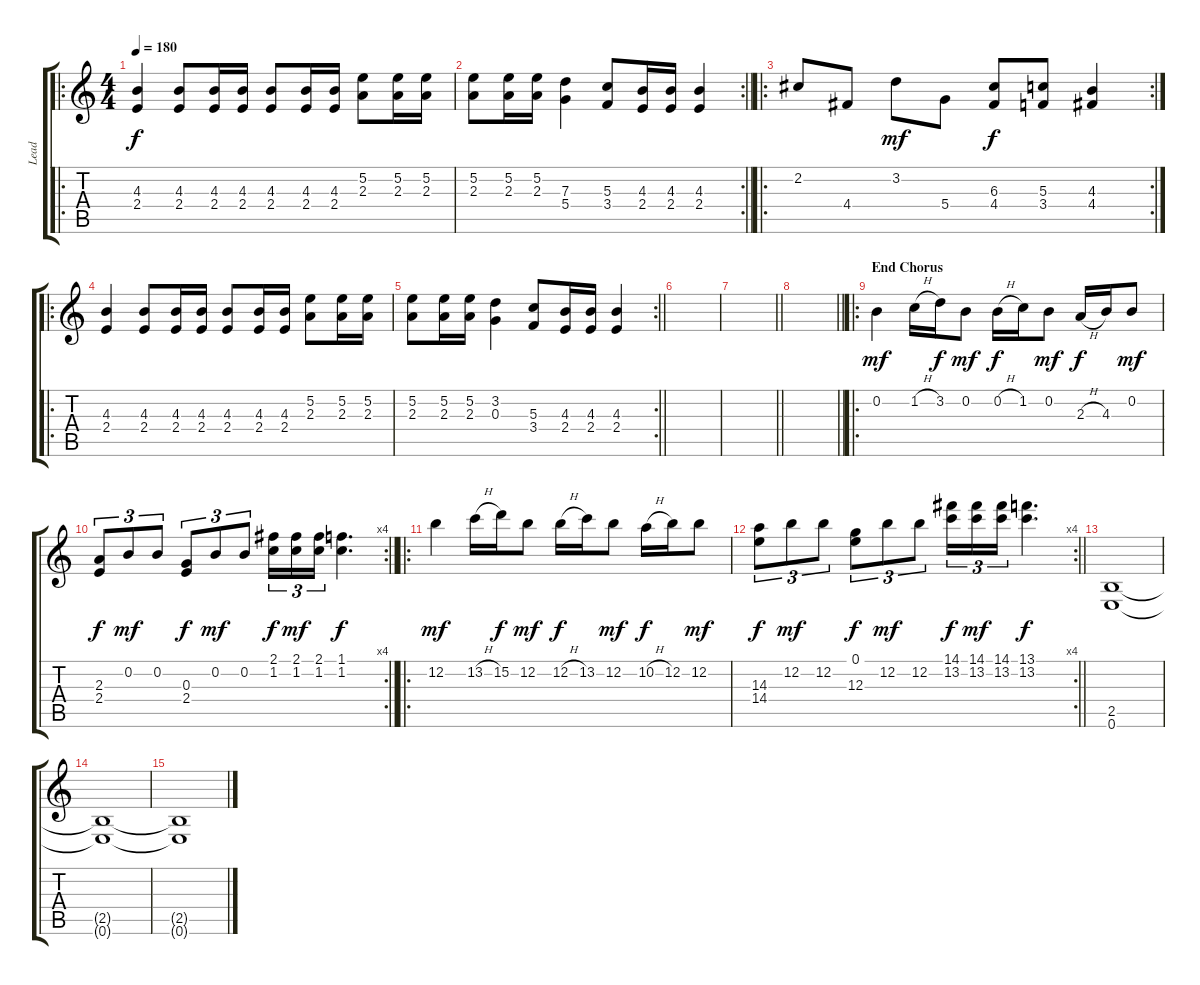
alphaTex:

\track ("Lead" "Lead") {instrument distortionguitar}
\staff {score tabs}
\tuning (E4 B3 G3 D3 A2 E2) {hide}
\ro
\ts (4 4)
\tempo 180
\clef g2
\ks c
(4.3 2.4).4{dy f} (4.3 2.4).8 (4.3 2.4).16 (4.3 2.4).16 (4.3 2.4).8 (4.3 2.4).16 (4.3 2.4).16 (5.2 2.3).8 (5.2 2.3).16 (5.2 2.3).16 |
\rc 2
\barLineRight lightlight
(5.2 2.3).8 (5.2 2.3).16 (5.2 2.3).16 (7.3 5.4).4 (5.3 3.4).8 (4.3 2.4).16 (4.3 2.4).16 (4.3 2.4).4 |
\ro
\rc 2
2.2.8 4.4.8 3.2.8{dy mf} 5.4.8 (6.3 4.4).8{dy f} (5.3 3.4).8 (4.3 4.4).4 |
\ro
(4.3 2.4).4 (4.3 2.4).8 (4.3 2.4).16 (4.3 2.4).16 (4.3 2.4).8 (4.3 2.4).16 (4.3 2.4).16 (5.2 2.3).8 (5.2 2.3).16 (5.2 2.3).16 |
\rc 2
\barLineRight lightlight
(5.2 2.3).8 (5.2 2.3).16 (5.2 2.3).16 (3.2 0.3).4 (5.3 3.4).8 (4.3 2.4).16 (4.3 2.4).16 (4.3 2.4).4 |
|
\barLineRight lightlight
|
\barLineRight lightlight
|
\ro
\section ("" "End Chorus")
0.2.4{dy mf} 1.2{h}.16 3.2.16{dy f} 0.2.8{dy mf} 0.2{h}.16{dy f} 1.2.16 0.2.8{dy mf} 2.3{h}.16{dy f} 4.3.16 0.2.8{dy mf} |
\rc 4
\barLineRight lightlight
(2.3 2.4).8{tu (3 2) dy f} 0.2.8{tu (3 2) dy mf} 0.2.8{tu (3 2)} (0.3 2.4).8{tu (3 2) dy f} 0.2.8{tu (3 2) dy mf} 0.2.8{tu (3 2)} (2.1 1.2).16{tu (3 2) dy f} (2.1 1.2).16{tu (3 2) dy mf} (2.1 1.2).16{tu (3 2)} (1.1 1.2).4{d dy f} |
\ro
12.2.4{dy mf} 13.2{h}.16 15.2.16{dy f} 12.2.8{dy mf} 12.2{h}.16{dy f} 13.2.16 12.2.8{dy mf} 10.2{h}.16{dy f} 12.2.16 12.2.8{dy mf} |
\rc 4
\barLineRight lightlight
(14.3 14.4).8{tu (3 2) dy f} 12.2.8{tu (3 2) dy mf} 12.2.8{tu (3 2)} (0.1 12.3).8{tu (3 2) dy f} 12.2.8{tu (3 2) dy mf} 12.2.8{tu (3 2)} (14.1 13.2).16{tu (3 2) dy f} (14.1 13.2).16{tu (3 2) dy mf} (14.1 13.2).16{tu (3 2)} (13.1 13.2).4{d dy f} |
(2.5 0.6).1{volume 0} |
(2.5{t} 0.6{t}).1 |
(2.5{t} 0.6{t}).1
